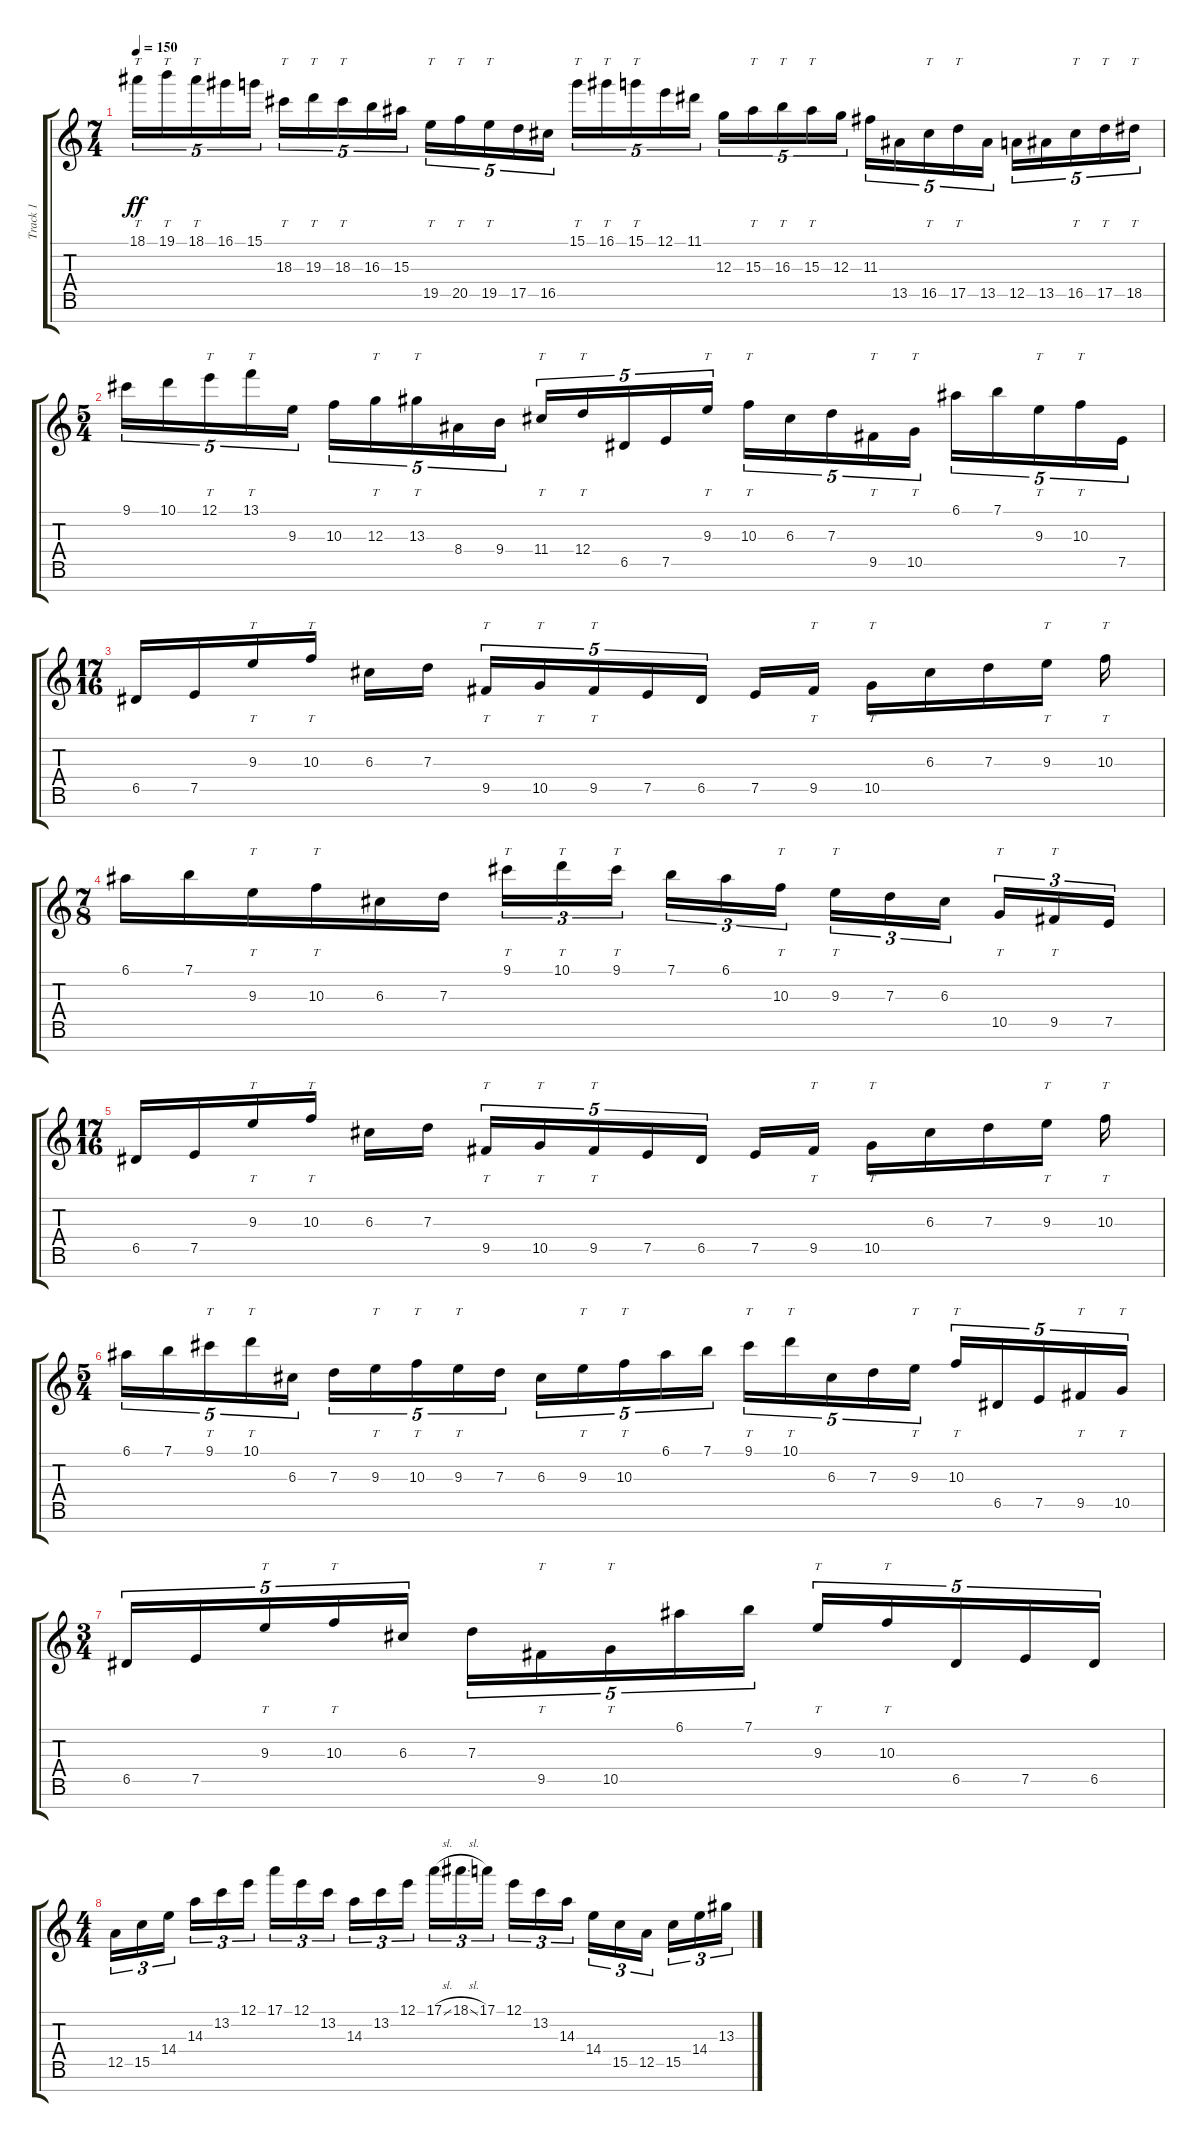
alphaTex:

\track ("Track 1" "Track 1") {instrument distortionguitar}
\staff {score tabs}
\tuning (E4 B3 G3 D3 A2 E2 B1) {hide}
\ts (7 4)
\tempo 150
\clef g2
\ks c
18.1.16{tt tu (5 4) dy ff} 19.1.16{tt tu (5 4)} 18.1.16{tt tu (5 4)} 16.1.16{tu (5 4)} 15.1.16{tu (5 4)} 18.3.16{tt tu (5 4)} 19.3.16{tt tu (5 4)} 18.3.16{tt tu (5 4)} 16.3.16{tu (5 4)} 15.3.16{tu (5 4)} 19.5.16{tt tu (5 4)} 20.5.16{tt tu (5 4)} 19.5.16{tt tu (5 4)} 17.5.16{tu (5 4)} 16.5.16{tu (5 4)} 15.1.16{tt tu (5 4)} 16.1.16{tt tu (5 4)} 15.1.16{tt tu (5 4)} 12.1.16{tu (5 4)} 11.1.16{tu (5 4)} 12.3.16{tu (5 4)} 15.3.16{tt tu (5 4)} 16.3.16{tt tu (5 4)} 15.3.16{tt tu (5 4)} 12.3.16{tu (5 4)} 11.3.16{tu (5 4)} 13.5.16{tu (5 4)} 16.5.16{tt tu (5 4)} 17.5.16{tt tu (5 4)} 13.5.16{tu (5 4)} 12.5.16{tu (5 4)} 13.5.16{tu (5 4)} 16.5.16{tt tu (5 4)} 17.5.16{tt tu (5 4)} 18.5.16{tt tu (5 4)} |
\ts (5 4)
9.1.16{tu (5 4)} 10.1.16{tu (5 4)} 12.1.16{tt tu (5 4)} 13.1.16{tt tu (5 4)} 9.3.16{tu (5 4)} 10.3.16{tu (5 4)} 12.3.16{tt tu (5 4)} 13.3.16{tt tu (5 4)} 8.4.16{tu (5 4)} 9.4.16{tu (5 4)} 11.4.16{tt tu (5 4)} 12.4.16{tt tu (5 4)} 6.5.16{tu (5 4)} 7.5.16{tu (5 4)} 9.3.16{tt tu (5 4)} 10.3.16{tt tu (5 4)} 6.3.16{tu (5 4)} 7.3.16{tu (5 4)} 9.5.16{tt tu (5 4)} 10.5.16{tt tu (5 4)} 6.1.16{tu (5 4)} 7.1.16{tu (5 4)} 9.3.16{tt tu (5 4)} 10.3.16{tt tu (5 4)} 7.5.16{tu (5 4)} |
\ts (17 16)
6.5.16 7.5.16 9.3.16{tt} 10.3.16{tt} 6.3.16 7.3.16 9.5.16{tt tu (5 4)} 10.5.16{tt tu (5 4)} 9.5.16{tt tu (5 4)} 7.5.16{tu (5 4)} 6.5.16{tu (5 4)} 7.5.16 9.5.16{tt} 10.5.16{tt} 6.3.16 7.3.16 9.3.16{tt} 10.3.16{tt} |
\ts (7 8)
6.1.16 7.1.16 9.3.16{tt} 10.3.16{tt} 6.3.16 7.3.16 9.1.16{tt tu (3 2)} 10.1.16{tt tu (3 2)} 9.1.16{tt tu (3 2)} 7.1.16{tu (3 2)} 6.1.16{tu (3 2)} 10.3.16{tt tu (3 2)} 9.3.16{tt tu (3 2)} 7.3.16{tu (3 2)} 6.3.16{tu (3 2)} 10.5.16{tt tu (3 2)} 9.5.16{tt tu (3 2)} 7.5.16{tu (3 2)} |
\ts (17 16)
6.5.16 7.5.16 9.3.16{tt} 10.3.16{tt} 6.3.16 7.3.16 9.5.16{tt tu (5 4)} 10.5.16{tt tu (5 4)} 9.5.16{tt tu (5 4)} 7.5.16{tu (5 4)} 6.5.16{tu (5 4)} 7.5.16 9.5.16{tt} 10.5.16{tt} 6.3.16 7.3.16 9.3.16{tt} 10.3.16{tt} |
\ts (5 4)
6.1.16{tu (5 4)} 7.1.16{tu (5 4)} 9.1.16{tt tu (5 4)} 10.1.16{tt tu (5 4)} 6.3.16{tu (5 4)} 7.3.16{tu (5 4)} 9.3.16{tt tu (5 4)} 10.3.16{tt tu (5 4)} 9.3.16{tt tu (5 4)} 7.3.16{tu (5 4)} 6.3.16{tu (5 4)} 9.3.16{tt tu (5 4)} 10.3.16{tt tu (5 4)} 6.1.16{tu (5 4)} 7.1.16{tu (5 4)} 9.1.16{tt tu (5 4)} 10.1.16{tt tu (5 4)} 6.3.16{tu (5 4)} 7.3.16{tu (5 4)} 9.3.16{tt tu (5 4)} 10.3.16{tt tu (5 4)} 6.5.16{tu (5 4)} 7.5.16{tu (5 4)} 9.5.16{tt tu (5 4)} 10.5.16{tt tu (5 4)} |
\ts (3 4)
6.5.16{tu (5 4)} 7.5.16{tu (5 4)} 9.3.16{tt tu (5 4)} 10.3.16{tt tu (5 4)} 6.3.16{tu (5 4)} 7.3.16{tu (5 4)} 9.5.16{tt tu (5 4)} 10.5.16{tt tu (5 4)} 6.1.16{tu (5 4)} 7.1.16{tu (5 4)} 9.3.16{tt tu (5 4)} 10.3.16{tt tu (5 4)} 6.5.16{tu (5 4)} 7.5.16{tu (5 4)} 6.5.16{tu (5 4)} |
\ts (4 4)
12.5.16{tu (3 2)} 15.5.16{tu (3 2)} 14.4.16{tu (3 2) beam splitsecondary} 14.3.16{tu (3 2)} 13.2.16{tu (3 2)} 12.1.16{tu (3 2)} 17.1.16{tu (3 2)} 12.1.16{tu (3 2)} 13.2.16{tu (3 2) beam splitsecondary} 14.3.16{tu (3 2)} 13.2.16{tu (3 2)} 12.1.16{tu (3 2)} 17.1{sl}.16{tu (3 2)} 18.1{sl}.16{tu (3 2)} 17.1.16{tu (3 2) beam splitsecondary} 12.1.16{tu (3 2)} 13.2.16{tu (3 2)} 14.3.16{tu (3 2)} 14.4.16{tu (3 2)} 15.5.16{tu (3 2)} 12.5.16{tu (3 2) beam splitsecondary} 15.5.16{tu (3 2)} 14.4.16{tu (3 2)} 13.3.16{tu (3 2)}
